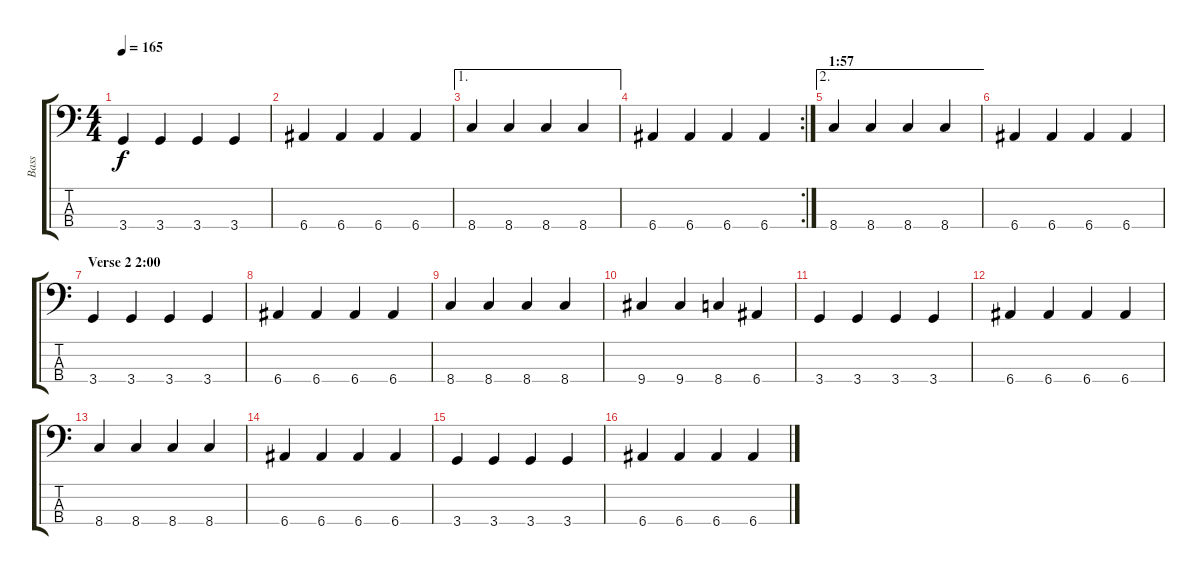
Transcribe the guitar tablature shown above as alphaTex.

\track ("Bass" "Bass") {instrument overdrivenguitar}
\staff {score tabs}
\tuning (G2 D2 A1 E1) {hide}
\ts (4 4)
\tempo 165
\clef f4
\ks c
3.4.4{dy f} 3.4.4 3.4.4 3.4.4 |
6.4.4 6.4.4 6.4.4 6.4.4 |
\ae 1
8.4.4 8.4.4 8.4.4 8.4.4 |
\rc 2
6.4.4 6.4.4 6.4.4 6.4.4 |
\ae 2
\section ("" "1:57")
8.4.4 8.4.4 8.4.4 8.4.4 |
6.4.4 6.4.4 6.4.4 6.4.4 |
\section ("" "Verse 2 2:00")
3.4.4 3.4.4 3.4.4 3.4.4 |
6.4.4 6.4.4 6.4.4 6.4.4 |
8.4.4 8.4.4 8.4.4 8.4.4 |
9.4.4 9.4.4 8.4.4 6.4.4 |
3.4.4 3.4.4 3.4.4 3.4.4 |
6.4.4 6.4.4 6.4.4 6.4.4 |
8.4.4 8.4.4 8.4.4 8.4.4 |
6.4.4 6.4.4 6.4.4 6.4.4 |
3.4.4 3.4.4 3.4.4 3.4.4 |
6.4.4 6.4.4 6.4.4 6.4.4
